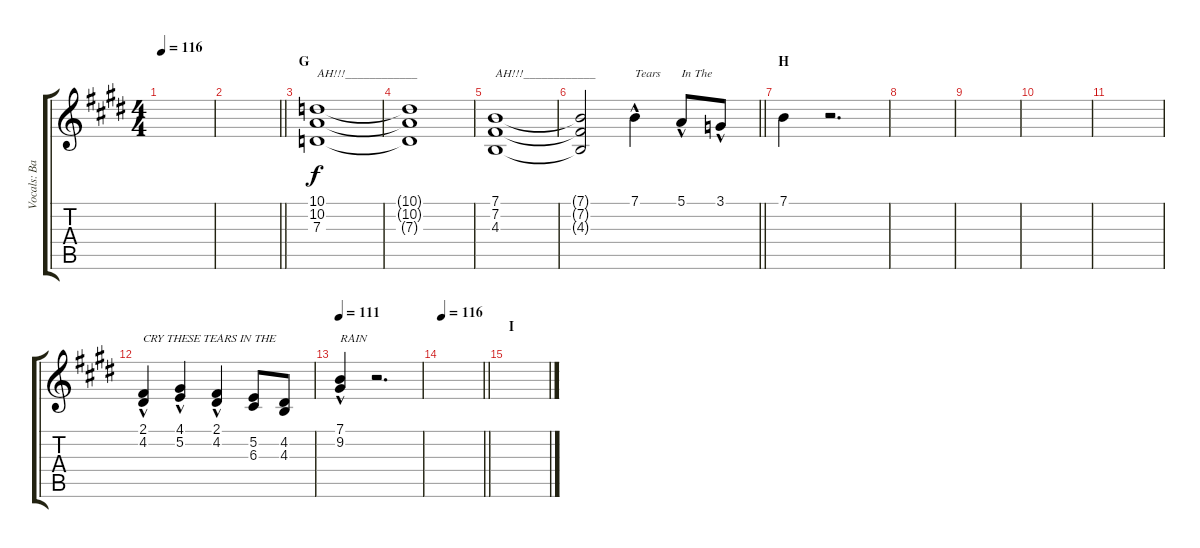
\track ("Vocals: Band" "Vocals: Ba") {instrument choiraahs}
\staff {score tabs}
\tuning (E4 B3 G3 D3 A2 E2) {hide}
\ts (4 4)
\tempo 116
\clef g2
\ks e
|
\barLineRight lightlight
|
\section ("" "G")
(10.1 10.2 7.3).1{txt "AH!!!____________"} |
(10.1{t} 10.2{t} 7.3{t}).1 |
(7.1 7.2 4.3).1{txt "AH!!!____________"} |
\barLineRight lightlight
(7.1{t} 7.2{t} 4.3{t}).2 7.1{hac}.4{txt "Tears"} 5.1{hac}.8{txt "In The"} 3.1{hac}.8 |
\section ("" "H")
7.1.4 r.2{d} |
|
|
|
|
(2.1{hac} 4.2).4{txt "CRY THESE TEARS IN THE"} (4.1{hac} 5.2).4 (2.1{hac} 4.2).4 (5.2 6.3).8 (4.2 4.3).8 |
\tempo 111
(7.1{hac} 9.2).4{txt "RAIN"} r.2{d} |
\tempo 116
\barLineRight lightlight
|
\section ("" "I")
